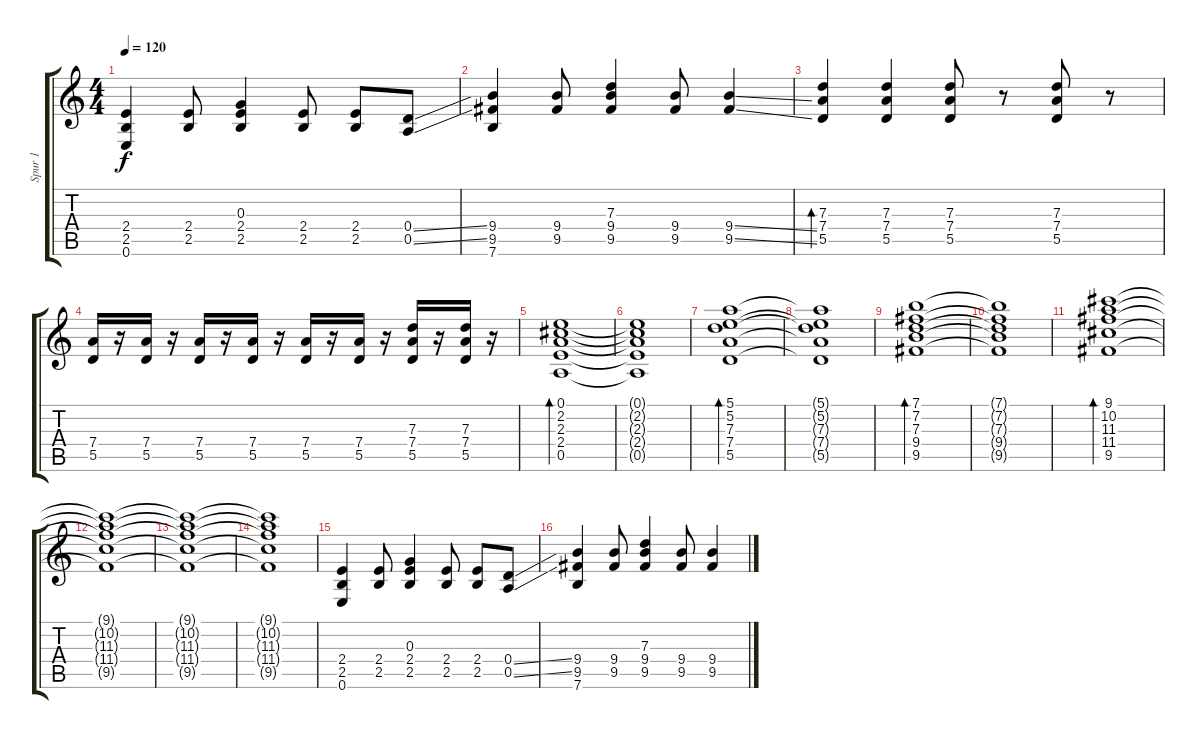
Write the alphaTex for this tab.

\track ("Spur 1" "Spur 1") {instrument overdrivenguitar}
\staff {score tabs}
\tuning (E4 B3 G3 D3 A2 E2) {hide}
\ts (4 4)
\tempo 120
\clef g2
\ks c
(2.4 2.5 0.6).4{dy f} (2.4 2.5).8 (0.3 2.4 2.5).4 (2.4 2.5).8 (2.4 2.5).8 (0.4{ss} 0.5{ss}).8 |
(9.4 9.5 7.6).4 (9.4 9.5).8 (7.3 9.4 9.5).4 (9.4 9.5).8 (9.4{ss} 9.5{ss}).4 |
(7.3 7.4 5.5).4{bd 240} (7.3 7.4 5.5).4 (7.3 7.4 5.5).8 r.8 (7.3 7.4 5.5).8 r.8 |
(7.4 5.5).16 r.16 (7.4 5.5).16 r.16 (7.4 5.5).16 r.16 (7.4 5.5).16 r.16 (7.4 5.5).16 r.16 (7.4 5.5).16 r.16 (7.3 7.4 5.5).16 r.16 (7.3 7.4 5.5).16 r.16 |
(0.1 2.2 2.3 2.4 0.5).1{bd 240} |
(0.1{t} 2.2{t} 2.3{t} 2.4{t} 0.5{t}).1 |
(5.1 5.2 7.3 7.4 5.5).1{bd 240} |
(5.1{t} 5.2{t} 7.3{t} 7.4{t} 5.5{t}).1 |
(7.1 7.2 7.3 9.4 9.5).1{bd 240} |
(7.1{t} 7.2{t} 7.3{t} 9.4{t} 9.5{t}).1 |
(9.1 10.2 11.3 11.4 9.5).1{bd 240} |
(9.1{t} 10.2{t} 11.3{t} 11.4{t} 9.5{t}).1 |
(9.1{t} 10.2{t} 11.3{t} 11.4{t} 9.5{t}).1 |
(9.1{t} 10.2{t} 11.3{t} 11.4{t} 9.5{t}).1 |
(2.4 2.5 0.6).4 (2.4 2.5).8 (0.3 2.4 2.5).4 (2.4 2.5).8 (2.4 2.5).8 (0.4{ss} 0.5{ss}).8 |
(9.4 9.5 7.6).4 (9.4 9.5).8 (7.3 9.4 9.5).4 (9.4 9.5).8 (9.4{ss} 9.5{ss}).4
